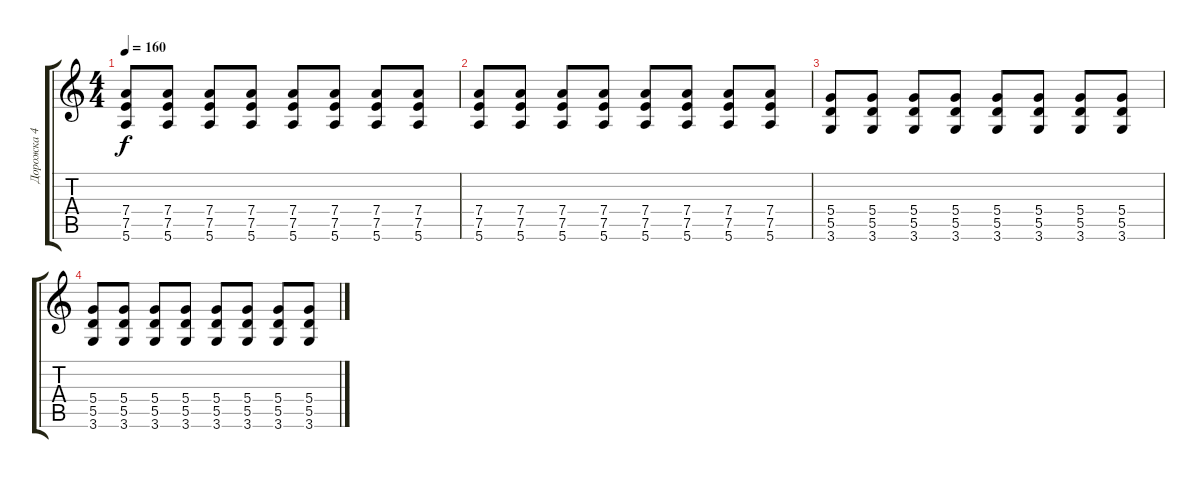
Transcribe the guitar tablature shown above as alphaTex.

\track ("Дорожка 4" "Дорожка 4") {instrument overdrivenguitar}
\staff {score tabs}
\tuning (E4 B3 G3 D3 A2 E2) {hide}
\ts (4 4)
\tempo 160
\clef g2
\ks c
(7.4 7.5 5.6).8{dy f} (7.4 7.5 5.6).8 (7.4 7.5 5.6).8 (7.4 7.5 5.6).8 (7.4 7.5 5.6).8 (7.4 7.5 5.6).8 (7.4 7.5 5.6).8 (7.4 7.5 5.6).8 |
(7.4 7.5 5.6).8 (7.4 7.5 5.6).8 (7.4 7.5 5.6).8 (7.4 7.5 5.6).8 (7.4 7.5 5.6).8 (7.4 7.5 5.6).8 (7.4 7.5 5.6).8 (7.4 7.5 5.6).8 |
(5.4 5.5 3.6).8 (5.4 5.5 3.6).8 (5.4 5.5 3.6).8 (5.4 5.5 3.6).8 (5.4 5.5 3.6).8 (5.4 5.5 3.6).8 (5.4 5.5 3.6).8 (5.4 5.5 3.6).8 |
(5.4 5.5 3.6).8 (5.4 5.5 3.6).8 (5.4 5.5 3.6).8 (5.4 5.5 3.6).8 (5.4 5.5 3.6).8 (5.4 5.5 3.6).8 (5.4 5.5 3.6).8 (5.4 5.5 3.6).8
